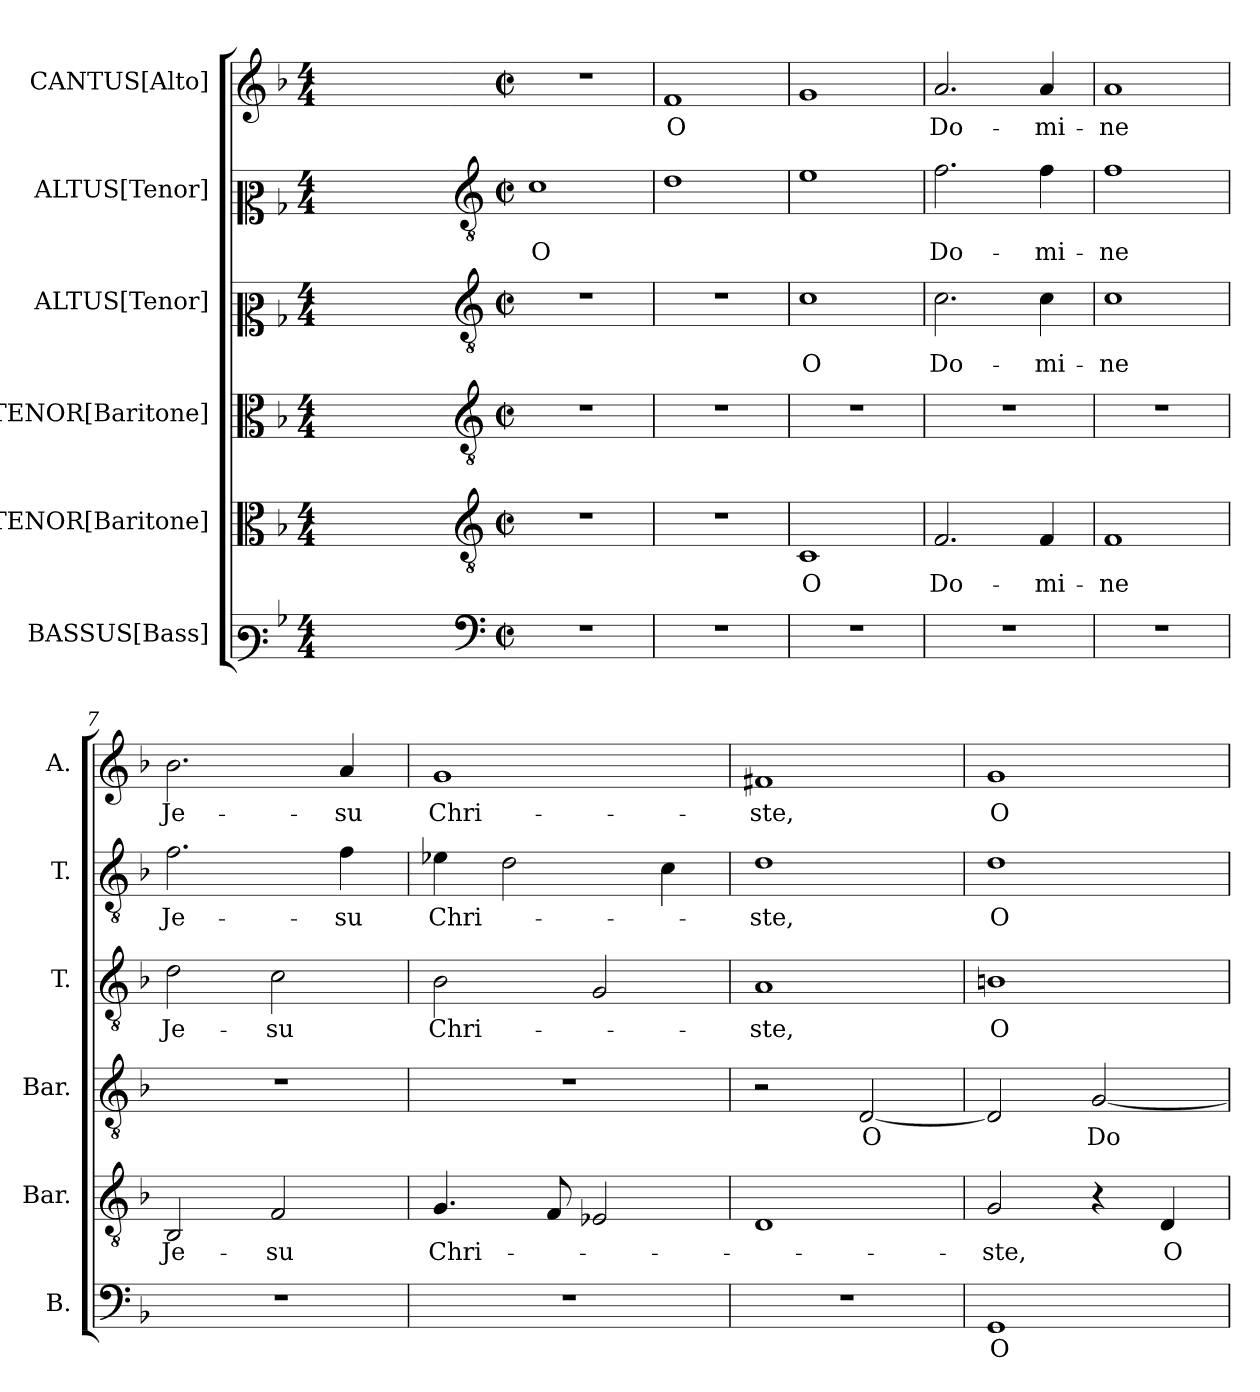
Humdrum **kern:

**kern	**text	**kern	**text	**kern	**text	**kern	**text	**kern	**text	**kern	**text
*part6	*part6	*part5	*part5	*part4	*part4	*part3	*part3	*part2	*part2	*part1	*part1
*staff6	*staff6	*staff5	*staff5	*staff4	*staff4	*staff3	*staff3	*staff2	*staff2	*staff1	*staff1
*I"BASSUS[Bass]	*	*I"TENOR[Baritone]	*	*I"TENOR[Baritone]	*	*I"ALTUS[Tenor]	*	*I"ALTUS[Tenor]	*	*I"CANTUS[Alto]	*
*I'B.	*	*I'Bar.	*	*I'Bar.	*	*I'T.	*	*I'T.	*	*I'A.	*
*clefF3	*	*clefC3	*	*clefC3	*	*clefC2	*	*clefC2	*	*clefG2	*
*	*	*ITrd7c12	*	*ITrd7c12	*	*ITrd7c12	*	*ITrd7c12	*	*	*
*k[b-]	*	*k[b-]	*	*k[b-]	*	*k[b-]	*	*k[b-]	*	*k[b-]	*
*F:	*	*F:	*	*F:	*	*F:	*	*F:	*	*F:	*
*M4/4	*	*M4/4	*	*M4/4	*	*M4/4	*	*M4/4	*	*M4/4	*
=1	=1	=1	=1	=1	=1	=1	=1	=1	=1	=1	=1
1ryy	.	1ryy	.	1ryy	.	1ryy	.	1ryy	.	1ryy	.
=2-	=2-	=2-	=2-	=2-	=2-	=2-	=2-	=2-	=2-	=2-	=2-
*clefF4	*	*clefGv2	*	*clefGv2	*	*clefGv2	*	*clefGv2	*	*	*
*M2/2	*	*M2/2	*	*M2/2	*	*M2/2	*	*M2/2	*	*M2/2	*
*met(c|)	*	*met(c|)	*	*met(c|)	*	*met(c|)	*	*met(c|)	*	*met(c|)	*
!	!	!	!	!	!	!	!	!	!LO:LY:b	!	!
1r	.	1r	.	1r	.	1r	.	1C	O	1r	.
=3	=3	=3	=3	=3	=3	=3	=3	=3	=3	=3	=3
!	!	!	!	!	!	!	!	!	!	!	!LO:LY:b
1r	.	1r	.	1r	.	1r	.	1D	.	1f	O
=4	=4	=4	=4	=4	=4	=4	=4	=4	=4	=4	=4
!	!	!	!LO:LY:b	!	!	!	!LO:LY:b	!	!	!	!
1r	.	1CC	O	1r	.	1C	O	1E	.	1g	.
=5	=5	=5	=5	=5	=5	=5	=5	=5	=5	=5	=5
!	!	!	!LO:LY:b	!	!	!	!LO:LY:b	!	!LO:LY:b	!	!LO:LY:b
1r	.	2.FF/	Do-	1r	.	2.C\	Do-	2.F\	Do-	2.a/	Do-
!	!	!	!LO:LY:b	!	!	!	!LO:LY:b	!	!LO:LY:b	!	!LO:LY:b
.	.	4FF/	-mi-	.	.	4C\	-mi-	4F\	-mi-	4a/	-mi-
=6	=6	=6	=6	=6	=6	=6	=6	=6	=6	=6	=6
!	!	!	!LO:LY:b	!	!	!	!LO:LY:b	!	!LO:LY:b	!	!LO:LY:b
1r	.	1FF	-ne	1r	.	1C	-ne	1F	-ne	1a	-ne
=7	=7	=7	=7	=7	=7	=7	=7	=7	=7	=7	=7
!	!	!	!LO:LY:b	!	!	!	!LO:LY:b	!	!LO:LY:b	!	!LO:LY:b
1r	.	2BBB-/	Je-	1r	.	2D\	Je-	2.F\	Je-	2.b-\	Je-
!	!	!	!LO:LY:b	!	!	!	!LO:LY:b	!	!	!	!
.	.	2FF/	-su	.	.	2C\	-su	.	.	.	.
!	!	!	!	!	!	!	!	!	!LO:LY:b	!	!LO:LY:b
.	.	.	.	.	.	.	.	4F\	-su	4a/	-su
=8	=8	=8	=8	=8	=8	=8	=8	=8	=8	=8	=8
!	!	!	!LO:LY:b	!	!	!	!LO:LY:b	!	!LO:LY:b	!	!LO:LY:b
1r	.	4.GG/	Chri-	1r	.	2BB-\	Chri-	4E-X\	Chri-	1g	Chri-
.	.	.	.	.	.	.	.	2D\	.	.	.
.	.	8FF/	.	.	.	.	.	.	.	.	.
.	.	2EE-X/	.	.	.	2GG/	.	.	.	.	.
.	.	.	.	.	.	.	.	4C\	.	.	.
=9	=9	=9	=9	=9	=9	=9	=9	=9	=9	=9	=9
!	!	!	!	!	!	!	!LO:LY:b	!	!LO:LY:b	!	!LO:LY:b
1r	.	1DD	.	2r	.	1AA	-ste,	1D	-ste,	1f#X	-ste,
!	!	!	!	!	!LO:LY:b	!	!	!	!	!	!
.	.	.	.	[<2DD/	O	.	.	.	.	.	.
!!LO:LB:g=z
=10	=10	=10	=10	=10	=10	=10	=10	=10	=10	=10	=10
!	!LO:LY:b	!	!LO:LY:b	!	!	!	!LO:LY:b	!	!LO:LY:b	!	!LO:LY:b
1GG	O	2GG/	-ste,	2DD/]	.	1BBn	O	1D	O	1g	O
!	!	!	!	!	!LO:LY:b	!	!	!	!	!	!
.	.	4r	.	[<2GG/	Do-	.	.	.	.	.	.
!	!	!	!LO:LY:b	!	!	!	!	!	!	!	!
.	.	4DD/	O	.	.	.	.	.	.	.	.
=	=	=	=	=	=	=	=	=	=	=	=
*-	*-	*-	*-	*-	*-	*-	*-	*-	*-	*-	*-
